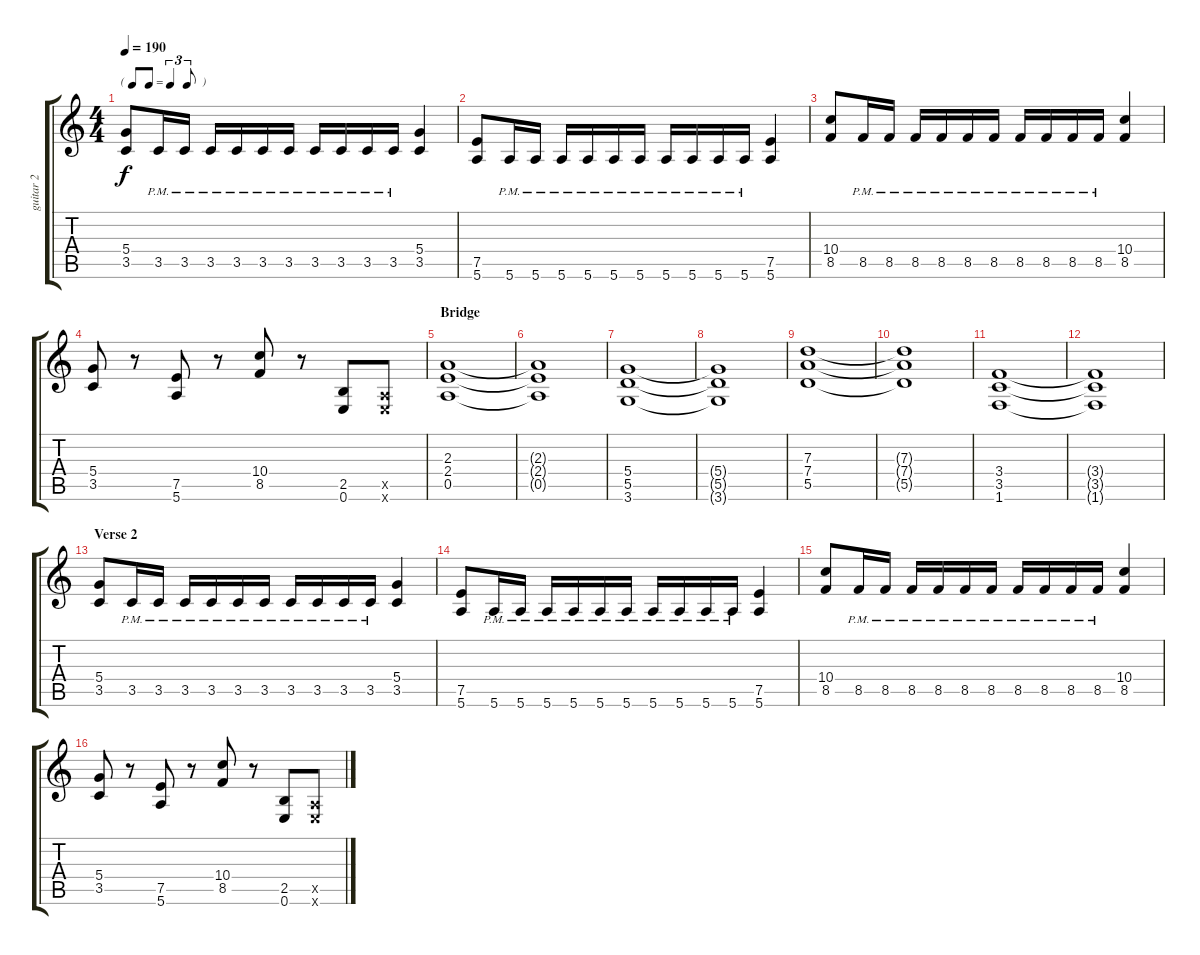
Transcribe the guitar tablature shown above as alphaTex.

\track ("guitar 2" "guitar 2") {instrument distortionguitar}
\staff {score tabs}
\tuning (E4 B3 G3 D3 A2 E2) {hide}
\ts (4 4)
\tf triplet8th
\tempo 190
\clef g2
\ks c
(5.4 3.5).8{dy f} 3.5{pm}.16 3.5{pm}.16 3.5{pm}.16 3.5{pm}.16 3.5{pm}.16 3.5{pm}.16 3.5{pm}.16 3.5{pm}.16 3.5{pm}.16 3.5{pm}.16 (5.4 3.5).4 |
(7.5 5.6).8 5.6{pm}.16 5.6{pm}.16 5.6{pm}.16 5.6{pm}.16 5.6{pm}.16 5.6{pm}.16 5.6{pm}.16 5.6{pm}.16 5.6{pm}.16 5.6{pm}.16 (7.5 5.6).4 |
(10.4 8.5).8 8.5{pm}.16 8.5{pm}.16 8.5{pm}.16 8.5{pm}.16 8.5{pm}.16 8.5{pm}.16 8.5{pm}.16 8.5{pm}.16 8.5{pm}.16 8.5{pm}.16 (10.4 8.5).4 |
(5.4 3.5).8 r.8 (7.5 5.6).8 r.8 (10.4 8.5).8 r.8 (2.5 0.6).8 (0.5{x} 0.6{x}).8 |
\section ("" "Bridge")
(2.3 2.4 0.5).1 |
(2.3{t} 2.4{t} 0.5{t}).1 |
(5.4 5.5 3.6).1 |
(5.4{t} 5.5{t} 3.6{t}).1 |
(7.3 7.4 5.5).1 |
(7.3{t} 7.4{t} 5.5{t}).1 |
(3.4 3.5 1.6).1 |
(3.4{t} 3.5{t} 1.6{t}).1 |
\section ("" "Verse 2")
(5.4 3.5).8 3.5{pm}.16 3.5{pm}.16 3.5{pm}.16 3.5{pm}.16 3.5{pm}.16 3.5{pm}.16 3.5{pm}.16 3.5{pm}.16 3.5{pm}.16 3.5{pm}.16 (5.4 3.5).4 |
(7.5 5.6).8 5.6{pm}.16 5.6{pm}.16 5.6{pm}.16 5.6{pm}.16 5.6{pm}.16 5.6{pm}.16 5.6{pm}.16 5.6{pm}.16 5.6{pm}.16 5.6{pm}.16 (7.5 5.6).4 |
(10.4 8.5).8 8.5{pm}.16 8.5{pm}.16 8.5{pm}.16 8.5{pm}.16 8.5{pm}.16 8.5{pm}.16 8.5{pm}.16 8.5{pm}.16 8.5{pm}.16 8.5{pm}.16 (10.4 8.5).4 |
(5.4 3.5).8 r.8 (7.5 5.6).8 r.8 (10.4 8.5).8 r.8 (2.5 0.6).8 (0.5{x} 0.6{x}).8
